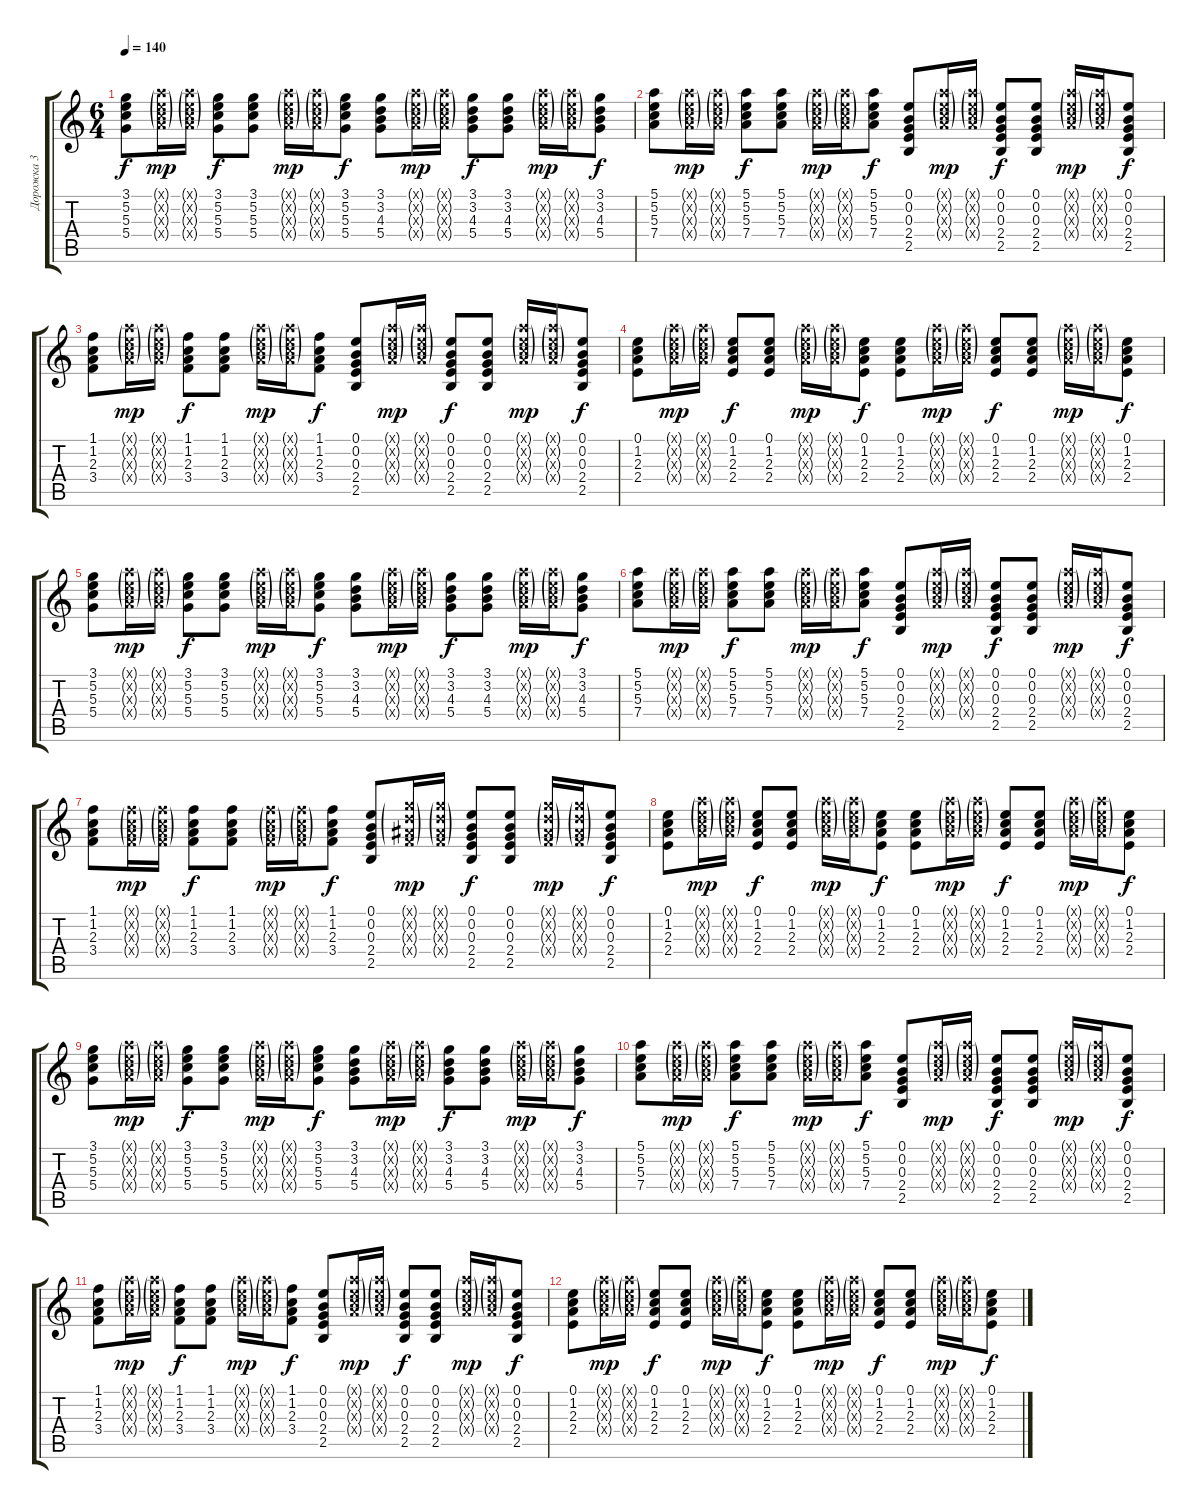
\track ("Дорожка 3" "Дорожка 3") {instrument acousticguitarnylon}
\staff {score tabs}
\tuning (E4 B3 G3 D3 A2 E2) {hide}
\ts (6 4)
\tempo 140
\clef g2
\ks c
(3.1 5.2 5.3 5.4).8{dy f} (5.1{g x} 5.2{g x} 5.3{g x} 7.4{g x}).16{dy mp} (5.1{g x} 5.2{g x} 5.3{g x} 7.4{g x}).16 (3.1 5.2 5.3 5.4).8{dy f} (3.1 5.2 5.3 5.4).8 (5.1{g x} 5.2{g x} 5.3{g x} 7.4{g x}).16{dy mp} (5.1{g x} 5.2{g x} 5.3{g x} 7.4{g x}).16 (3.1 5.2 5.3 5.4).8{dy f} (3.1 3.2 4.3 5.4).8 (5.1{g x} 5.2{g x} 5.3{g x} 7.4{g x}).16{dy mp} (5.1{g x} 5.2{g x} 5.3{g x} 7.4{g x}).16 (3.1 3.2 4.3 5.4).8{dy f} (3.1 3.2 4.3 5.4).8 (5.1{g x} 5.2{g x} 5.3{g x} 7.4{g x}).16{dy mp} (5.1{g x} 5.2{g x} 5.3{g x} 7.4{g x}).16 (3.1 3.2 4.3 5.4).8{dy f} |
(5.1 5.2 5.3 7.4).8 (5.1{g x} 5.2{g x} 5.3{g x} 7.4{g x}).16{dy mp} (5.1{g x} 5.2{g x} 5.3{g x} 7.4{g x}).16 (5.1 5.2 5.3 7.4).8{dy f} (5.1 5.2 5.3 7.4).8 (5.1{g x} 5.2{g x} 5.3{g x} 7.4{g x}).16{dy mp} (5.1{g x} 5.2{g x} 5.3{g x} 7.4{g x}).16 (5.1 5.2 5.3 7.4).8{dy f} (0.1 0.2 0.3 2.4 2.5).8 (5.1{g x} 5.2{g x} 5.3{g x} 7.4{g x}).16{dy mp} (5.1{g x} 5.2{g x} 5.3{g x} 7.4{g x}).16 (0.1 0.2 0.3 2.4 2.5).8{dy f} (0.1 0.2 0.3 2.4 2.5).8 (5.1{g x} 5.2{g x} 5.3{g x} 7.4{g x}).16{dy mp} (5.1{g x} 5.2{g x} 5.3{g x} 7.4{g x}).16 (0.1 0.2 0.3 2.4 2.5).8{dy f} |
(1.1 1.2 2.3 3.4).8 (5.1{g x} 5.2{g x} 5.3{g x} 7.4{g x}).16{dy mp} (5.1{g x} 5.2{g x} 5.3{g x} 7.4{g x}).16 (1.1 1.2 2.3 3.4).8{dy f} (1.1 1.2 2.3 3.4).8 (5.1{g x} 5.2{g x} 5.3{g x} 7.4{g x}).16{dy mp} (5.1{g x} 5.2{g x} 5.3{g x} 7.4{g x}).16 (1.1 1.2 2.3 3.4).8{dy f} (0.1 0.2 0.3 2.4 2.5).8 (5.1{g x} 5.2{g x} 5.3{g x} 7.4{g x}).16{dy mp} (5.1{g x} 5.2{g x} 5.3{g x} 7.4{g x}).16 (0.1 0.2 0.3 2.4 2.5).8{dy f} (0.1 0.2 0.3 2.4 2.5).8 (5.1{g x} 5.2{g x} 5.3{g x} 7.4{g x}).16{dy mp} (5.1{g x} 5.2{g x} 5.3{g x} 7.4{g x}).16 (0.1 0.2 0.3 2.4 2.5).8{dy f} |
(0.1 1.2 2.3 2.4).8 (5.1{g x} 5.2{g x} 5.3{g x} 7.4{g x}).16{dy mp} (5.1{g x} 5.2{g x} 5.3{g x} 7.4{g x}).16 (0.1 1.2 2.3 2.4).8{dy f} (0.1 1.2 2.3 2.4).8 (5.1{g x} 5.2{g x} 5.3{g x} 7.4{g x}).16{dy mp} (5.1{g x} 5.2{g x} 5.3{g x} 7.4{g x}).16 (0.1 1.2 2.3 2.4).8{dy f} (0.1 1.2 2.3 2.4).8 (5.1{g x} 5.2{g x} 5.3{g x} 7.4{g x}).16{dy mp} (5.1{g x} 5.2{g x} 5.3{g x} 7.4{g x}).16 (0.1 1.2 2.3 2.4).8{dy f} (0.1 1.2 2.3 2.4).8 (5.1{g x} 5.2{g x} 5.3{g x} 7.4{g x}).16{dy mp} (5.1{g x} 5.2{g x} 5.3{g x} 7.4{g x}).16 (0.1 1.2 2.3 2.4).8{dy f} |
(3.1 5.2 5.3 5.4).8 (5.1{g x} 5.2{g x} 5.3{g x} 7.4{g x}).16{dy mp} (5.1{g x} 5.2{g x} 5.3{g x} 7.4{g x}).16 (3.1 5.2 5.3 5.4).8{dy f} (3.1 5.2 5.3 5.4).8 (5.1{g x} 5.2{g x} 5.3{g x} 7.4{g x}).16{dy mp} (5.1{g x} 5.2{g x} 5.3{g x} 7.4{g x}).16 (3.1 5.2 5.3 5.4).8{dy f} (3.1 3.2 4.3 5.4).8 (5.1{g x} 5.2{g x} 5.3{g x} 7.4{g x}).16{dy mp} (5.1{g x} 5.2{g x} 5.3{g x} 7.4{g x}).16 (3.1 3.2 4.3 5.4).8{dy f} (3.1 3.2 4.3 5.4).8 (5.1{g x} 5.2{g x} 5.3{g x} 7.4{g x}).16{dy mp} (5.1{g x} 5.2{g x} 5.3{g x} 7.4{g x}).16 (3.1 3.2 4.3 5.4).8{dy f} |
(5.1 5.2 5.3 7.4).8 (5.1{g x} 5.2{g x} 5.3{g x} 7.4{g x}).16{dy mp} (5.1{g x} 5.2{g x} 5.3{g x} 7.4{g x}).16 (5.1 5.2 5.3 7.4).8{dy f} (5.1 5.2 5.3 7.4).8 (5.1{g x} 5.2{g x} 5.3{g x} 7.4{g x}).16{dy mp} (5.1{g x} 5.2{g x} 5.3{g x} 7.4{g x}).16 (5.1 5.2 5.3 7.4).8{dy f} (0.1 0.2 0.3 2.4 2.5).8 (5.1{g x} 5.2{g x} 5.3{g x} 7.4{g x}).16{dy mp} (5.1{g x} 5.2{g x} 5.3{g x} 7.4{g x}).16 (0.1 0.2 0.3 2.4 2.5).8{dy f} (0.1 0.2 0.3 2.4 2.5).8 (5.1{g x} 5.2{g x} 5.3{g x} 7.4{g x}).16{dy mp} (5.1{g x} 5.2{g x} 5.3{g x} 7.4{g x}).16 (0.1 0.2 0.3 2.4 2.5).8{dy f} |
(1.1 1.2 2.3 3.4).8 (1.1{g x} 1.2{g x} 2.3{g x} 3.4{g x}).16{dy mp} (1.1{g x} 1.2{g x} 2.3{g x} 3.4{g x}).16 (1.1 1.2 2.3 3.4).8{dy f} (1.1 1.2 2.3 3.4).8 (1.1{g x} 1.2{g x} 2.3{g x} 3.4{g x}).16{dy mp} (1.1{g x} 1.2{g x} 2.3{g x} 3.4{g x}).16 (1.1 1.2 2.3 3.4).8{dy f} (0.1 0.2 0.3 2.4 2.5).8 (3.1{g x} 3.2{g x} 3.3{g x} 3.4{g x}).16{dy mp} (3.1{g x} 3.2{g x} 3.3{g x} 3.4{g x}).16 (0.1 0.2 0.3 2.4 2.5).8{dy f} (0.1 0.2 0.3 2.4 2.5).8 (3.1{g x} 3.2{g x} 3.3{g x} 3.4{g x}).16{dy mp} (3.1{g x} 3.2{g x} 3.3{g x} 3.4{g x}).16 (0.1 0.2 0.3 2.4 2.5).8{dy f} |
(0.1 1.2 2.3 2.4).8 (5.1{g x} 5.2{g x} 5.3{g x} 7.4{g x}).16{dy mp} (5.1{g x} 5.2{g x} 5.3{g x} 7.4{g x}).16 (0.1 1.2 2.3 2.4).8{dy f} (0.1 1.2 2.3 2.4).8 (5.1{g x} 5.2{g x} 5.3{g x} 7.4{g x}).16{dy mp} (5.1{g x} 5.2{g x} 5.3{g x} 7.4{g x}).16 (0.1 1.2 2.3 2.4).8{dy f} (0.1 1.2 2.3 2.4).8 (5.1{g x} 5.2{g x} 5.3{g x} 7.4{g x}).16{dy mp} (5.1{g x} 5.2{g x} 5.3{g x} 7.4{g x}).16 (0.1 1.2 2.3 2.4).8{dy f} (0.1 1.2 2.3 2.4).8 (5.1{g x} 5.2{g x} 5.3{g x} 7.4{g x}).16{dy mp} (5.1{g x} 5.2{g x} 5.3{g x} 7.4{g x}).16 (0.1 1.2 2.3 2.4).8{dy f} |
(3.1 5.2 5.3 5.4).8 (5.1{g x} 5.2{g x} 5.3{g x} 7.4{g x}).16{dy mp} (5.1{g x} 5.2{g x} 5.3{g x} 7.4{g x}).16 (3.1 5.2 5.3 5.4).8{dy f} (3.1 5.2 5.3 5.4).8 (5.1{g x} 5.2{g x} 5.3{g x} 7.4{g x}).16{dy mp} (5.1{g x} 5.2{g x} 5.3{g x} 7.4{g x}).16 (3.1 5.2 5.3 5.4).8{dy f} (3.1 3.2 4.3 5.4).8 (5.1{g x} 5.2{g x} 5.3{g x} 7.4{g x}).16{dy mp} (5.1{g x} 5.2{g x} 5.3{g x} 7.4{g x}).16 (3.1 3.2 4.3 5.4).8{dy f} (3.1 3.2 4.3 5.4).8 (5.1{g x} 5.2{g x} 5.3{g x} 7.4{g x}).16{dy mp} (5.1{g x} 5.2{g x} 5.3{g x} 7.4{g x}).16 (3.1 3.2 4.3 5.4).8{dy f} |
(5.1 5.2 5.3 7.4).8 (5.1{g x} 5.2{g x} 5.3{g x} 7.4{g x}).16{dy mp} (5.1{g x} 5.2{g x} 5.3{g x} 7.4{g x}).16 (5.1 5.2 5.3 7.4).8{dy f} (5.1 5.2 5.3 7.4).8 (5.1{g x} 5.2{g x} 5.3{g x} 7.4{g x}).16{dy mp} (5.1{g x} 5.2{g x} 5.3{g x} 7.4{g x}).16 (5.1 5.2 5.3 7.4).8{dy f} (0.1 0.2 0.3 2.4 2.5).8 (5.1{g x} 5.2{g x} 5.3{g x} 7.4{g x}).16{dy mp} (5.1{g x} 5.2{g x} 5.3{g x} 7.4{g x}).16 (0.1 0.2 0.3 2.4 2.5).8{dy f} (0.1 0.2 0.3 2.4 2.5).8 (5.1{g x} 5.2{g x} 5.3{g x} 7.4{g x}).16{dy mp} (5.1{g x} 5.2{g x} 5.3{g x} 7.4{g x}).16 (0.1 0.2 0.3 2.4 2.5).8{dy f} |
(1.1 1.2 2.3 3.4).8 (5.1{g x} 5.2{g x} 5.3{g x} 7.4{g x}).16{dy mp} (5.1{g x} 5.2{g x} 5.3{g x} 7.4{g x}).16 (1.1 1.2 2.3 3.4).8{dy f} (1.1 1.2 2.3 3.4).8 (5.1{g x} 5.2{g x} 5.3{g x} 7.4{g x}).16{dy mp} (5.1{g x} 5.2{g x} 5.3{g x} 7.4{g x}).16 (1.1 1.2 2.3 3.4).8{dy f} (0.1 0.2 0.3 2.4 2.5).8 (5.1{g x} 5.2{g x} 5.3{g x} 7.4{g x}).16{dy mp} (5.1{g x} 5.2{g x} 5.3{g x} 7.4{g x}).16 (0.1 0.2 0.3 2.4 2.5).8{dy f} (0.1 0.2 0.3 2.4 2.5).8 (5.1{g x} 5.2{g x} 5.3{g x} 7.4{g x}).16{dy mp} (5.1{g x} 5.2{g x} 5.3{g x} 7.4{g x}).16 (0.1 0.2 0.3 2.4 2.5).8{dy f} |
(0.1 1.2 2.3 2.4).8 (5.1{g x} 5.2{g x} 5.3{g x} 7.4{g x}).16{dy mp} (5.1{g x} 5.2{g x} 5.3{g x} 7.4{g x}).16 (0.1 1.2 2.3 2.4).8{dy f} (0.1 1.2 2.3 2.4).8 (5.1{g x} 5.2{g x} 5.3{g x} 7.4{g x}).16{dy mp} (5.1{g x} 5.2{g x} 5.3{g x} 7.4{g x}).16 (0.1 1.2 2.3 2.4).8{dy f} (0.1 1.2 2.3 2.4).8 (5.1{g x} 5.2{g x} 5.3{g x} 7.4{g x}).16{dy mp} (5.1{g x} 5.2{g x} 5.3{g x} 7.4{g x}).16 (0.1 1.2 2.3 2.4).8{dy f} (0.1 1.2 2.3 2.4).8 (5.1{g x} 5.2{g x} 5.3{g x} 7.4{g x}).16{dy mp} (5.1{g x} 5.2{g x} 5.3{g x} 7.4{g x}).16 (0.1 1.2 2.3 2.4).8{dy f}
